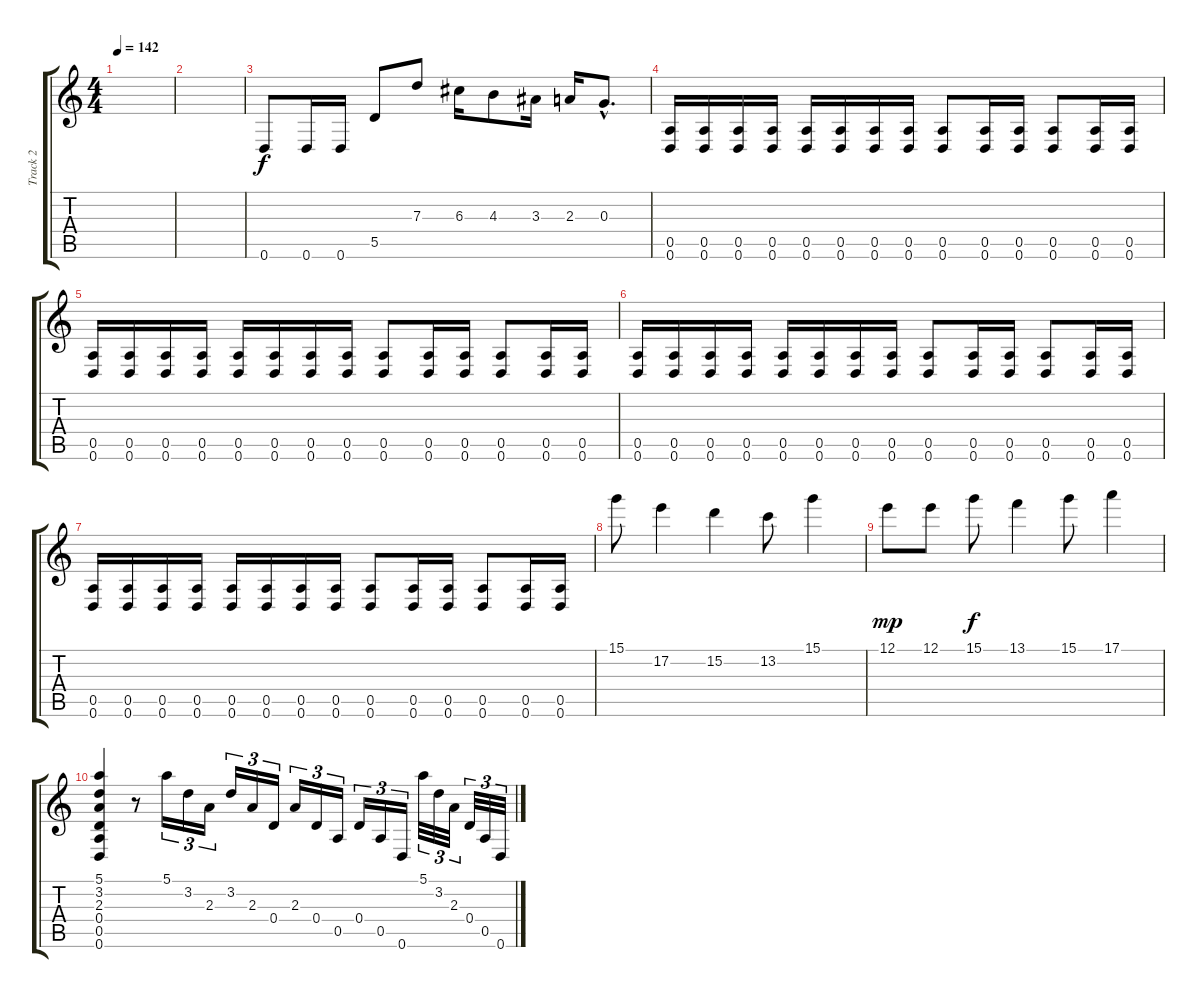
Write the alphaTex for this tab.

\track ("Track 2" "Track 2") {instrument distortionguitar}
\staff {score tabs}
\tuning (E4 B3 G3 D3 A2 D2) {hide}
\ts (4 4)
\tempo 142
\clef g2
\ks c
|
|
0.6.8 0.6.16 0.6.16 5.5.8 7.3.8 6.3.16 4.3.8 3.3.16 2.3.16 0.3{hac}.8{d} |
(0.5 0.6).16{instrument pad1newage} (0.5 0.6).16 (0.5 0.6).16 (0.5 0.6).16 (0.5 0.6).16 (0.5 0.6).16 (0.5 0.6).16 (0.5 0.6).16 (0.5 0.6).8 (0.5 0.6).16 (0.5 0.6).16 (0.5 0.6).8 (0.5 0.6).16 (0.5 0.6).16 |
(0.5 0.6).16 (0.5 0.6).16 (0.5 0.6).16 (0.5 0.6).16 (0.5 0.6).16 (0.5 0.6).16 (0.5 0.6).16 (0.5 0.6).16 (0.5 0.6).8 (0.5 0.6).16 (0.5 0.6).16 (0.5 0.6).8 (0.5 0.6).16 (0.5 0.6).16 |
(0.5 0.6).16 (0.5 0.6).16 (0.5 0.6).16 (0.5 0.6).16 (0.5 0.6).16 (0.5 0.6).16 (0.5 0.6).16 (0.5 0.6).16 (0.5 0.6).8 (0.5 0.6).16 (0.5 0.6).16 (0.5 0.6).8 (0.5 0.6).16 (0.5 0.6).16 |
(0.5 0.6).16 (0.5 0.6).16 (0.5 0.6).16 (0.5 0.6).16 (0.5 0.6).16 (0.5 0.6).16 (0.5 0.6).16 (0.5 0.6).16 (0.5 0.6).8 (0.5 0.6).16 (0.5 0.6).16 (0.5 0.6).8 (0.5 0.6).16 (0.5 0.6).16 |
15.1.8 17.2.4 15.2.4 13.2.8 15.1.4 |
12.1.8{dy mp} 12.1.8 15.1.8{dy f} 13.1.4 15.1.8 17.1.4 |
(5.1 3.2 2.3 0.4 0.5 0.6).4 r.8 5.1.16{tu (3 2) instrument pad3polysynth} 3.2.16{tu (3 2)} 2.3.16{tu (3 2)} 3.2.16{tu (3 2)} 2.3.16{tu (3 2)} 0.4.16{tu (3 2)} 2.3.16{tu (3 2)} 0.4.16{tu (3 2)} 0.5.16{tu (3 2)} 0.4.16{tu (3 2)} 0.5.16{tu (3 2)} 0.6.16{tu (3 2)} 5.1.32{tu (3 2)} 3.2.32{tu (3 2)} 2.3.32{tu (3 2)} 0.4.32{tu (3 2)} 0.5.32{tu (3 2)} 0.6.32{tu (3 2)}
